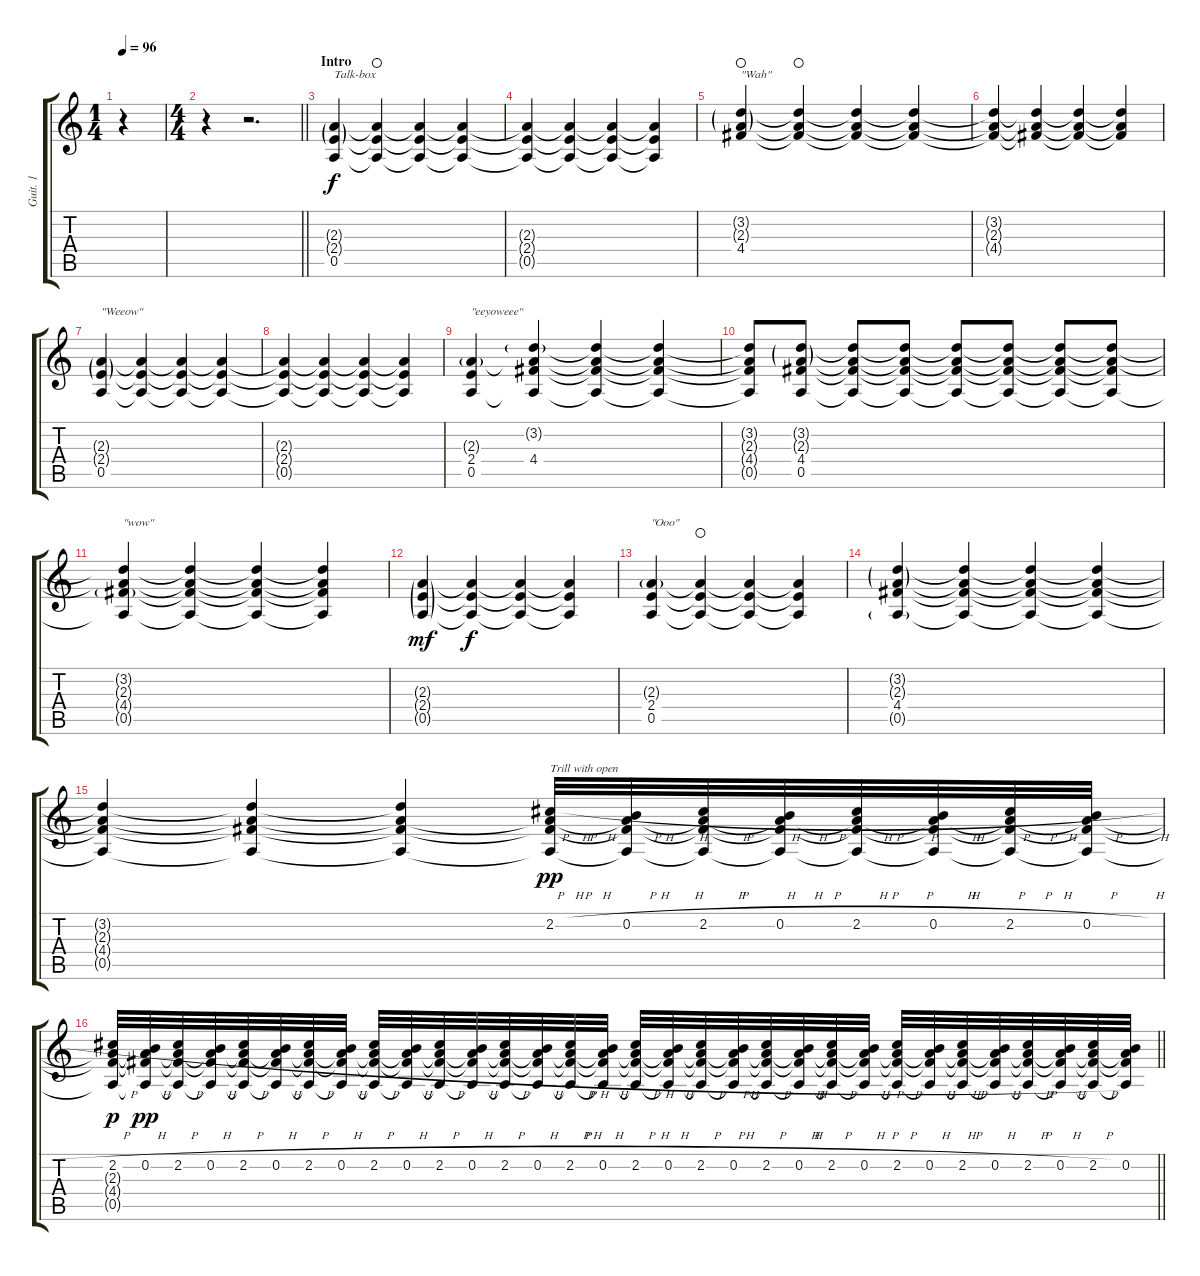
\track ("Guit. 1" "Guit. 1") {instrument overdrivenguitar}
\staff {score tabs}
\tuning (E4 B3 G3 D3 A2 E2) {hide}
\voice
\ts (1 4)
\tempo 96
\clef g2
\ks c
r.4{dy f instrument overdrivenguitar} |
\ts (4 4)
\barLineRight lightlight
r.4 r.2{d} |
\section ("" "Intro")
(2.3{g} 2.4{g} 0.5).4{txt "Talk-box"} (2.3{t} 2.4{t} 0.5{t}).4{waho} (2.3{t} 2.4{t} 0.5{t}).4 (2.3{t} 2.4{t} 0.5{t}).4 |
(2.3{t} 2.4{t} 0.5{t}).4 (2.3{t} 2.4{t} 0.5{t}).4 (2.3{t} 2.4{t} 0.5{t}).4 (2.3{t} 2.4{t} 0.5{t}).4 |
(3.2{g} 2.3{g} 4.4).4{txt "\"Wah\"" waho} (3.2{t} 2.3{t} 4.4{t}).4{waho} (3.2{t} 2.3{t} 4.4{t}).4 (3.2{t} 2.3{t} 4.4{t}).4 |
(3.2{t} 2.3{t} 4.4{t}).4 (3.2{t} 2.3{t} 4.4{t}).4 (3.2{t} 2.3{t} 4.4{t}).4 (3.2{t} 2.3{t} 4.4{t}).4 |
(2.3{g} 2.4{g} 0.5).4{txt "\"Weeow\""} (2.3{t} 2.4{t} 0.5{t}).4 (2.3{t} 2.4{t} 0.5{t}).4 (2.3{t} 2.4{t} 0.5{t}).4 |
(2.3{t} 2.4{t} 0.5{t}).4 (2.3{t} 2.4{t} 0.5{t}).4 (2.3{t} 2.4{t} 0.5{t}).4 (2.3{t} 2.4{t} 0.5{t}).4 |
(2.3{g} 2.4 0.5).4{txt "\"eeyoweee\""} (3.2{g} 2.3{t} 4.4 0.5{t}).4 (3.2{t} 2.3{t} 4.4{t} 0.5{t}).4 (3.2{t} 2.3{t} 4.4{t} 0.5{t}).4 |
(3.2{t} 2.3{t} 4.4{t} 0.5{t}).8 (3.2{g} 2.3{g} 4.4 0.5).8 (3.2{t} 2.3{t} 4.4{t} 0.5{t}).8 (3.2{t} 2.3{t} 4.4{t} 0.5{t}).8 (3.2{t} 2.3{t} 4.4{t} 0.5{t}).8 (3.2{t} 2.3{t} 4.4{t} 0.5{t}).8 (3.2{t} 2.3{t} 4.4{t} 0.5{t}).8 (3.2{t} 2.3{t} 4.4{t} 0.5{t}).8 |
(3.2{t} 2.3{t} 4.4{g} 0.5{t}).4{txt "\"wow\""} (3.2{t} 2.3{t} 4.4{t} 0.5{t}).4 (3.2{t} 2.3{t} 4.4{t} 0.5{t}).4 (3.2{t} 2.3{t} 4.4{t} 0.5{t}).4 |
(2.3{g} 2.4{g} 0.5{g}).4{dy mf} (2.3{t} 2.4{t} 0.5{t}).4{dy f} (2.3{t} 2.4{t} 0.5{t}).4 (2.3{t} 2.4{t} 0.5{t}).4 |
(2.3{g} 2.4 0.5).4{txt "\"Ooo\""} (2.3{t} 2.4{t} 0.5{t}).4{waho} (2.3{t} 2.4{t} 0.5{t}).4 (2.3{t} 2.4{t} 0.5{t}).4 |
(3.2{g} 2.3{g} 4.4 0.5{g}).4 (3.2{t} 2.3{t} 4.4{t} 0.5{t}).4 (3.2{t} 2.3{t} 4.4{t} 0.5{t}).4 (3.2{t} 2.3{t} 4.4{t} 0.5{t}).4 |
(3.2{t} 2.3{t} 4.4{t} 0.5{t}).4 (3.2{t} 2.3{t} 4.4{t} 0.5{t}).4 (3.2{t} 2.3{t} 4.4{t} 0.5{t}).4 (2.2{h} 2.3{t} 4.4{t} 0.5{t}).32{txt "Trill with open" dy pp} (0.2{h} 2.3{t} 4.4{t} 0.5{t}).32 (2.2{h} 2.3{t} 4.4{t} 0.5{t}).32 (0.2{h} 2.3{t} 4.4{t} 0.5{t}).32 (2.2{h} 2.3{t} 4.4{t} 0.5{t}).32 (0.2{h} 2.3{t} 4.4{t} 0.5{t}).32 (2.2{h} 2.3{t} 4.4{t} 0.5{t}).32 (0.2{h} 2.3{t} 4.4{t} 0.5{t}).32 |
\barLineRight lightlight
(2.2{h} 2.3{t} 4.4{t} 0.5{t}).32{dy p} (0.2{h} 2.3{t} 4.4{t} 0.5{t}).32{dy pp} (2.2{h} 2.3{t} 4.4{t} 0.5{t}).32 (0.2{h} 2.3{t} 4.4{t} 0.5{t}).32 (2.2{h} 2.3{t} 4.4{t} 0.5{t}).32 (0.2{h} 2.3{t} 4.4{t} 0.5{t}).32 (2.2{h} 2.3{t} 4.4{t} 0.5{t}).32 (0.2{h} 2.3{t} 4.4{t} 0.5{t}).32 (2.2{h} 2.3{t} 4.4{t} 0.5{t}).32 (0.2{h} 2.3{t} 4.4{t} 0.5{t}).32 (2.2{h} 2.3{t} 4.4{t} 0.5{t}).32 (0.2{h} 2.3{t} 4.4{t} 0.5{t}).32 (2.2{h} 2.3{t} 4.4{t} 0.5{t}).32 (0.2{h} 2.3{t} 4.4{t} 0.5{t}).32 (2.2{h} 2.3{t} 4.4{t} 0.5{t}).32 (0.2{h} 2.3{t} 4.4{t} 0.5{t}).32 (2.2{h} 2.3{t} 4.4{t} 0.5{t}).32 (0.2{h} 2.3{t} 4.4{t} 0.5{t}).32 (2.2{h} 2.3{t} 4.4{t} 0.5{t}).32 (0.2{h} 2.3{t} 4.4{t} 0.5{t}).32 (2.2{h} 2.3{t} 4.4{t} 0.5{t}).32 (0.2{h} 2.3{t} 4.4{t} 0.5{t}).32 (2.2{h} 2.3{t} 4.4{t} 0.5{t}).32 (0.2{h} 2.3{t} 4.4{t} 0.5{t}).32 (2.2{h} 2.3{t} 4.4{t} 0.5{t}).32 (0.2{h} 2.3{t} 4.4{t} 0.5{t}).32 (2.2{h} 2.3{t} 4.4{t} 0.5{t}).32 (0.2{h} 2.3{t} 4.4{t} 0.5{t}).32 (2.2{h} 2.3{t} 4.4{t} 0.5{t}).32 (0.2{h} 2.3{t} 4.4{t} 0.5{t}).32 (2.2{h} 2.3{t} 4.4{t} 0.5{t}).32 (0.2 2.3{t} 4.4{t} 0.5{t}).32
\voice
\clef g2
\ottava regular
\simile none
\ks c
r.4{dy f} |
\barLineRight lightlight
|
|
|
|
|
|
|
|
|
|
|
|
|
|
\barLineRight lightlight
